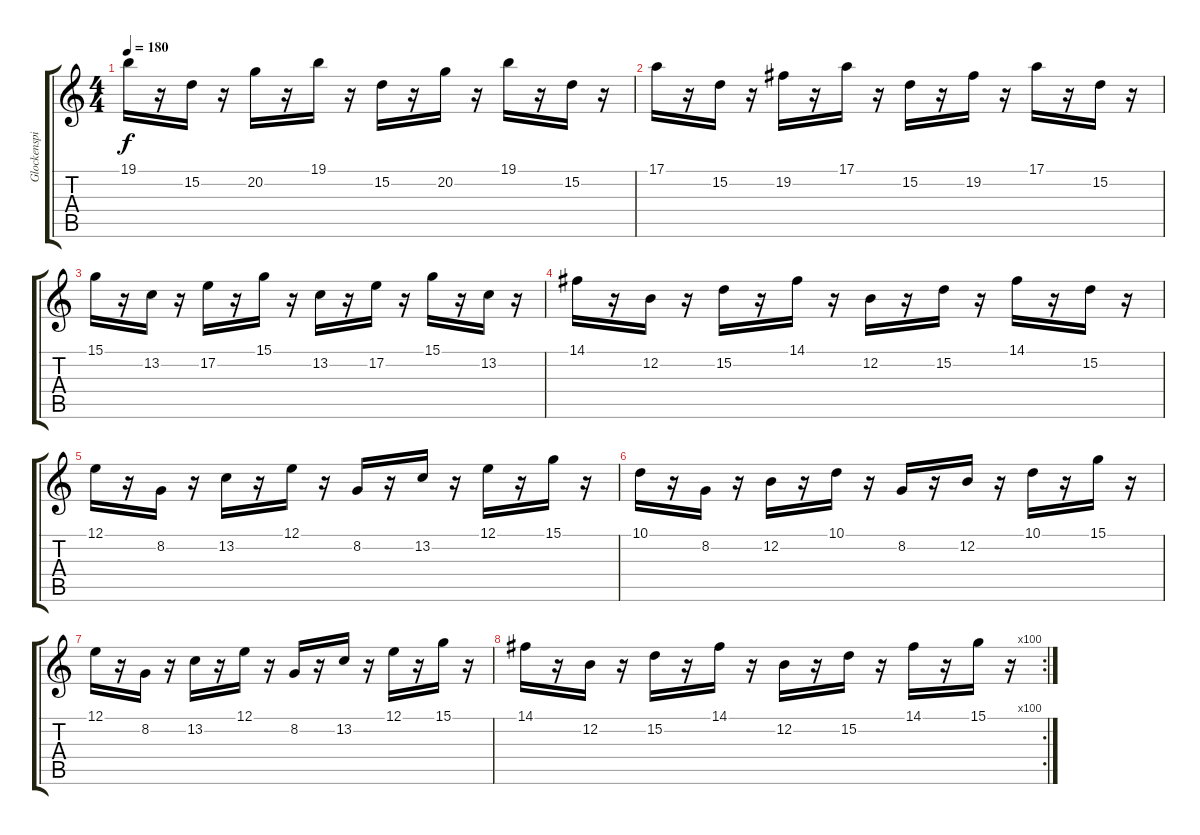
\track ("Glockenspiel 2" "Glockenspi") {instrument glockenspiel}
\staff {score tabs}
\tuning (E4 B3 G3 D3 A2 E2) {hide}
\ts (4 4)
\tempo 180
\clef g2
\ks c
19.1.16{dy f} r.16 15.2.16 r.16 20.2.16 r.16 19.1.16 r.16 15.2.16 r.16 20.2.16 r.16 19.1.16 r.16 15.2.16 r.16 |
17.1.16 r.16 15.2.16 r.16 19.2.16 r.16 17.1.16 r.16 15.2.16 r.16 19.2.16 r.16 17.1.16 r.16 15.2.16 r.16 |
15.1.16 r.16 13.2.16 r.16 17.2.16 r.16 15.1.16 r.16 13.2.16 r.16 17.2.16 r.16 15.1.16 r.16 13.2.16 r.16 |
14.1.16 r.16 12.2.16 r.16 15.2.16 r.16 14.1.16 r.16 12.2.16 r.16 15.2.16 r.16 14.1.16 r.16 15.2.16 r.16 |
12.1.16 r.16 8.2.16 r.16 13.2.16 r.16 12.1.16 r.16 8.2.16 r.16 13.2.16 r.16 12.1.16 r.16 15.1.16 r.16 |
10.1.16 r.16 8.2.16 r.16 12.2.16 r.16 10.1.16 r.16 8.2.16 r.16 12.2.16 r.16 10.1.16 r.16 15.1.16 r.16 |
12.1.16 r.16 8.2.16 r.16 13.2.16 r.16 12.1.16 r.16 8.2.16 r.16 13.2.16 r.16 12.1.16 r.16 15.1.16 r.16 |
\rc 100
14.1.16 r.16 12.2.16 r.16 15.2.16 r.16 14.1.16 r.16 12.2.16 r.16 15.2.16 r.16 14.1.16 r.16 15.1.16 r.16
